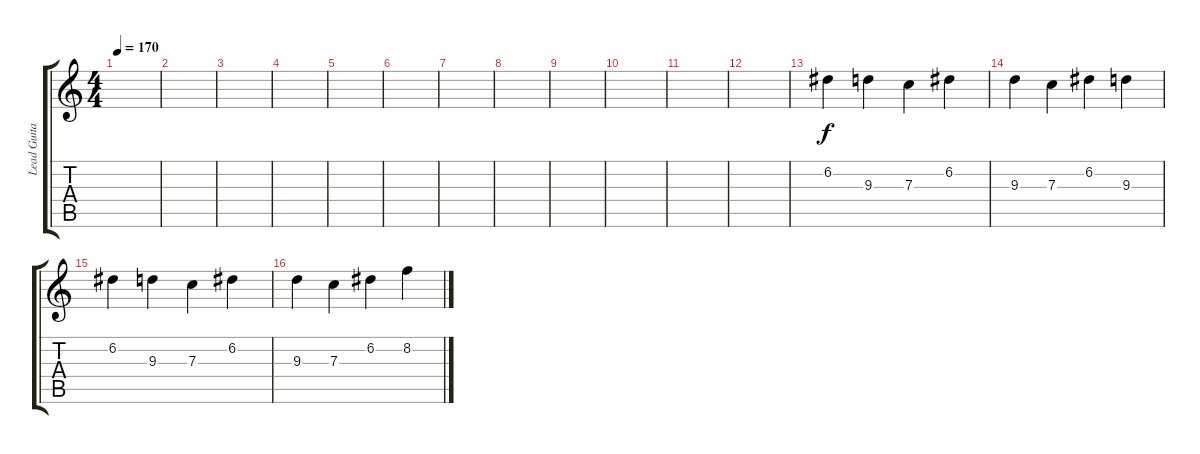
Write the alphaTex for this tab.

\track ("Lead Guitar (Right)" "Lead Guita") {instrument distortionguitar}
\staff {score tabs}
\tuning (D4 A3 F3 C3 G2 C2) {hide}
\ts (4 4)
\tempo 170
\clef g2
\ks c
|
|
|
|
|
|
|
|
|
|
|
|
6.2.4 9.3.4 7.3.4 6.2.4 |
9.3.4 7.3.4 6.2.4 9.3.4 |
6.2.4 9.3.4 7.3.4 6.2.4 |
9.3.4 7.3.4 6.2.4 8.2.4
